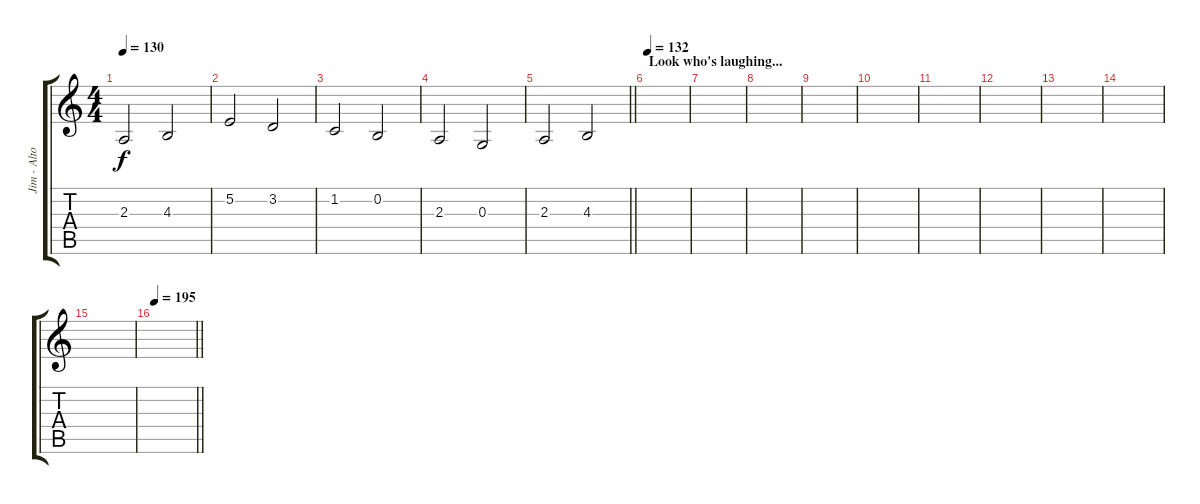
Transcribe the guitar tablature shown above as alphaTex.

\track ("Jim - Alto Sax" "Jim - Alto") {instrument altosax}
\staff {score tabs}
\tuning (E4 B3 G3 D3 A2 E2) {hide}
\ts (4 4)
\tempo 130
\clef g2
\ks c
2.3.2{dy f} 4.3.2 |
5.2.2 3.2.2 |
1.2.2 0.2.2 |
2.3.2 0.3.2 |
\barLineRight lightlight
2.3.2 4.3.2 |
\section ("" "Look who's laughing...")
\tempo 132
|
|
|
|
|
|
|
|
|
|
\tempo 195
\barLineRight lightlight
